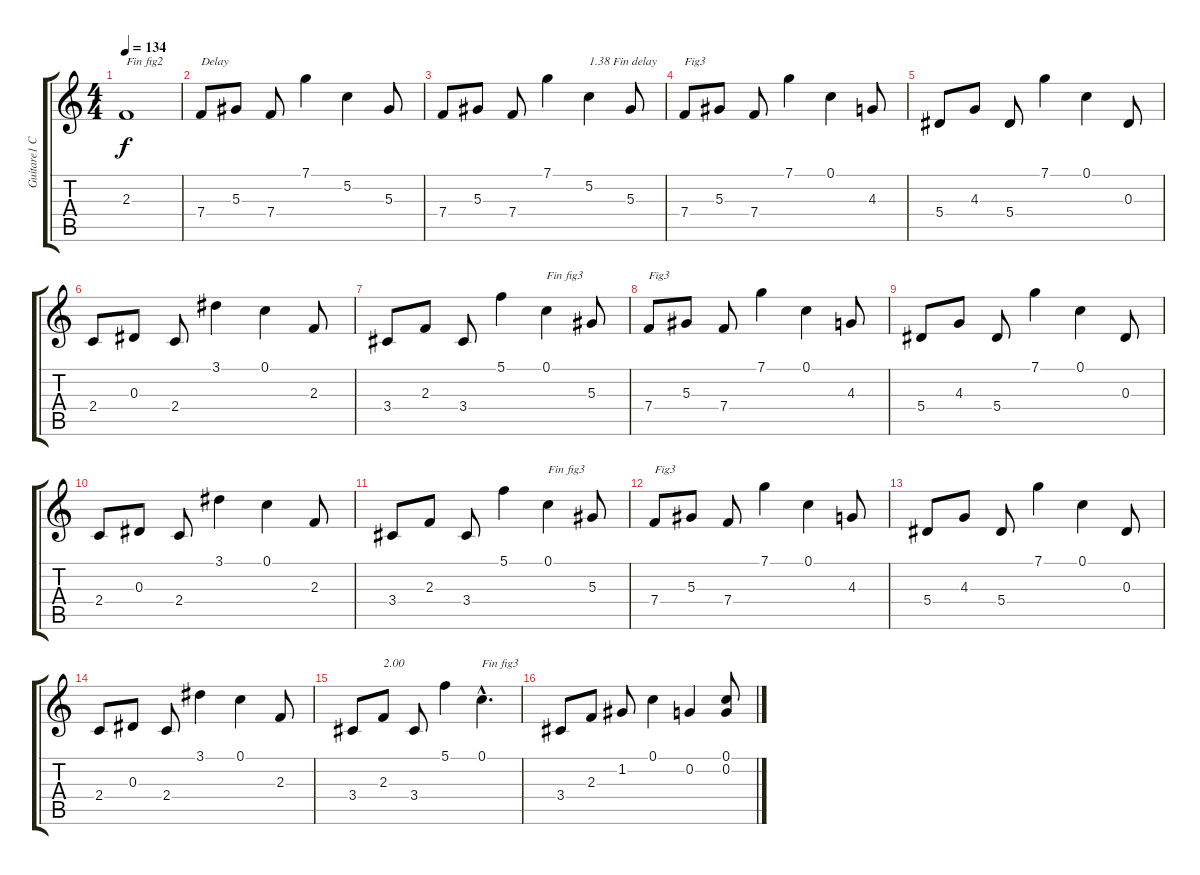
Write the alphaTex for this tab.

\track ("Guitare1 C" "Guitare1 C") {instrument distortionguitar}
\staff {score tabs}
\tuning (C4 G3 Eb3 Bb2 F2 C2) {hide}
\ts (4 4)
\tempo 134
\clef g2
\ks c
2.3{t}.1{txt "Fin fig2" dy f} |
7.4.8{txt "Delay"} 5.3.8 7.4.8 7.1.4 5.2.4 5.3.8 |
7.4.8 5.3.8 7.4.8 7.1.4 5.2.4{txt "1.38 Fin delay"} 5.3.8 |
7.4.8{txt "Fig3"} 5.3.8 7.4.8 7.1.4 0.1.4 4.3.8 |
5.4.8 4.3.8 5.4.8 7.1.4 0.1.4 0.3.8 |
2.4.8 0.3.8 2.4.8 3.1.4 0.1.4 2.3.8 |
3.4.8 2.3.8 3.4.8 5.1.4 0.1.4{txt "Fin fig3"} 5.3.8 |
7.4.8{txt "Fig3"} 5.3.8 7.4.8 7.1.4 0.1.4 4.3.8 |
5.4.8 4.3.8 5.4.8 7.1.4 0.1.4 0.3.8 |
2.4.8 0.3.8 2.4.8 3.1.4 0.1.4 2.3.8 |
3.4.8 2.3.8 3.4.8 5.1.4 0.1.4{txt "Fin fig3"} 5.3.8 |
7.4.8{txt "Fig3"} 5.3.8 7.4.8 7.1.4 0.1.4 4.3.8 |
5.4.8 4.3.8 5.4.8 7.1.4 0.1.4 0.3.8 |
2.4.8 0.3.8 2.4.8 3.1.4 0.1.4 2.3.8 |
3.4.8 2.3.8{txt "2.00"} 3.4.8 5.1.4 0.1{hac}.4{d txt "Fin fig3"} |
3.4.8 2.3.8 1.2.8 0.1.4 0.2.4 (0.1 0.2).8
